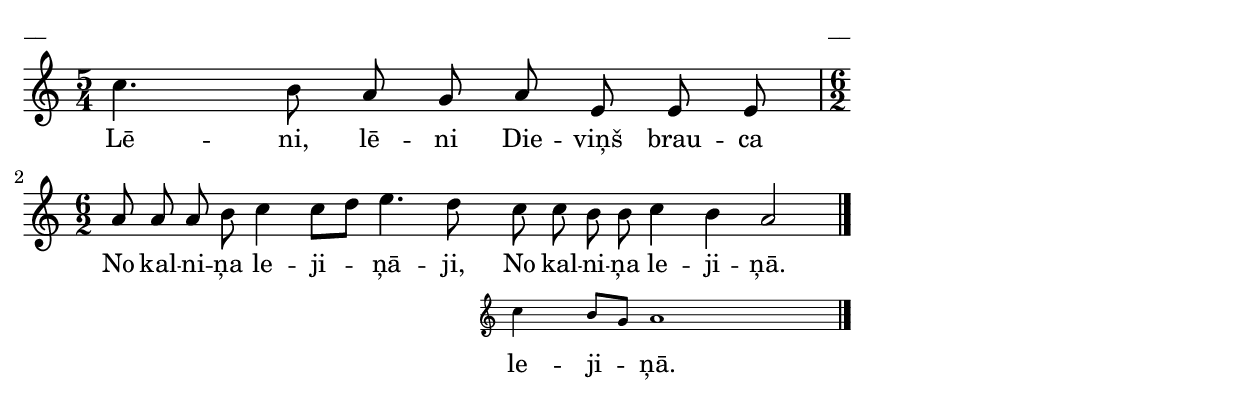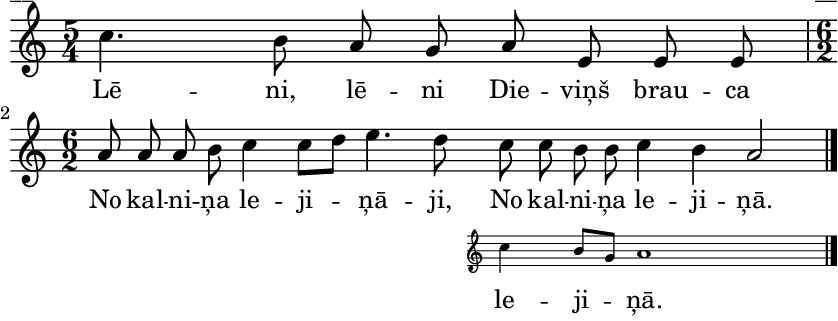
\version "2.13.18"
#(ly:set-option 'crop #t)

%\header {
%    title = "Lēni, lēni Dieviņš brauca"
%}
\paper {
line-width = 14\cm
left-margin = 0.4\cm
between-system-padding = 0.1\cm
between-system-space = 0.1\cm
}
\layout {
indent = #0
ragged-last = ##f
}


voiceA = \relative c' {
\clef "treble"
\key a \minor
\time 5/4
c'4. b8 a g a e e e 
\time 6/2
a8 a a b c4 c8[ d8] e4. d8 


\oneVoice 
<< { c c b b c4 b a2 } 
\new Staff \with {
\remove "Time_signature_engraver"
%\remove "Clef_engraver"
%\remove "Key_engraver"
%\remove "Accidental_engraver"
alignAboveContext = #"main"
fontSize = #-3
\override StaffSymbol #'staff-space = #(magstep -3)
\override StaffSymbol #'thickness = #(magstep -3)
} { 
  \key a \minor
  << \new Voice = "voiceAB" { \oneVoice \autoBeamOff c4 b8[ g] a1 }
  \new Lyrics \lyricsto "voiceAB" { le -- ji -- ņā. } >>    
}
>> \oneVoice



\bar "|."
} 

lyricA = \lyricmode {
Lē -- ni, lē -- ni Die -- viņš brau -- ca 
No kal -- ni -- ņa le -- ji -- ņā -- ji, No kal -- ni -- ņa le -- ji -- ņā.
}

fullScore = <<
\new Staff {
<<
\new Voice = "voiceA" { \oneVoice \autoBeamOff \voiceA }
\new Lyrics \lyricsto "voiceA" \lyricA
>>
}
>>

\score {
\fullScore
\header { piece = "__" opus = "__" }
}
\markup { \with-color #(x11-color 'white) \sans \smaller "__" }
\score {
\unfoldRepeats
\fullScore
\midi {
\context { \Staff \remove "Staff_performer" }
\context { \Voice \consists "Staff_performer" }
}
}



